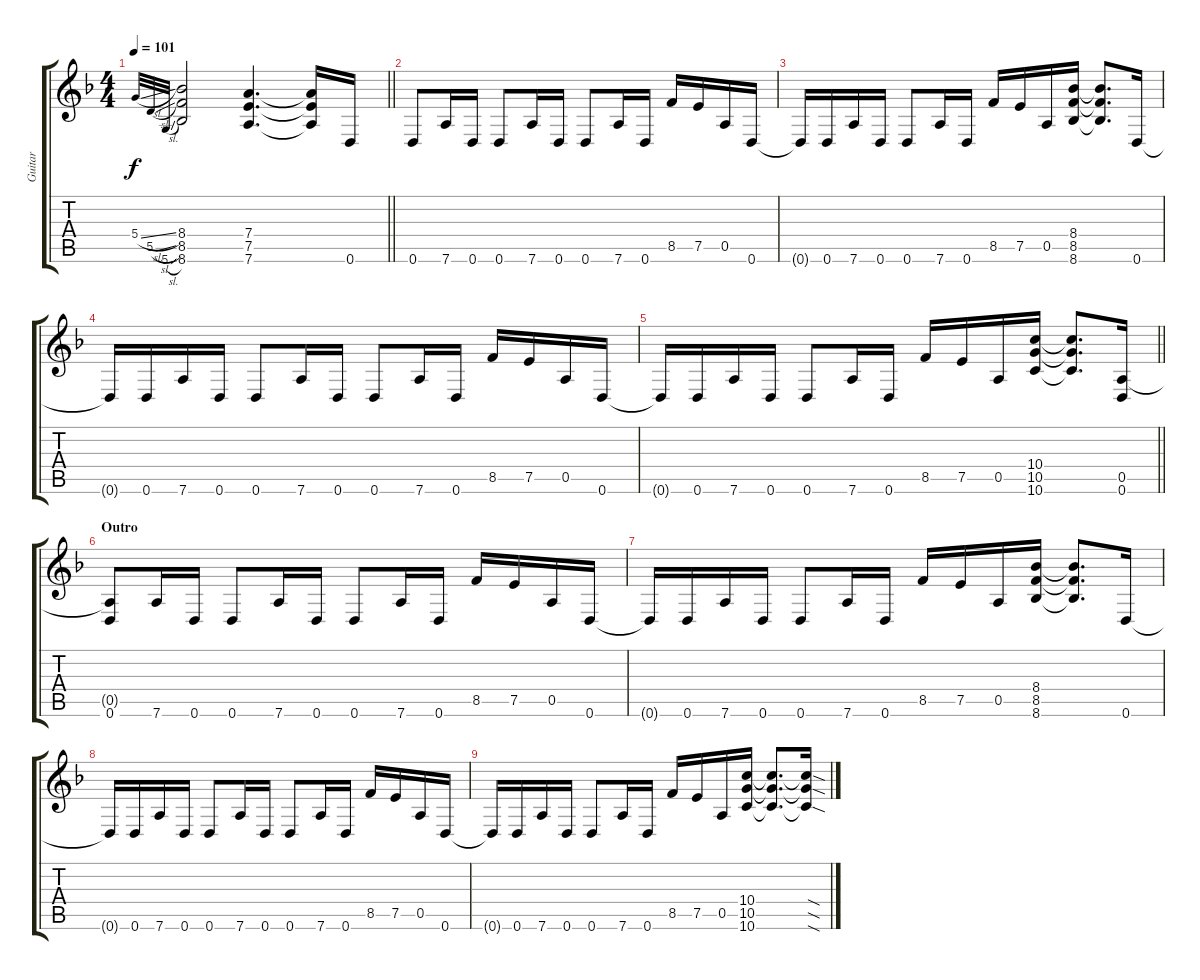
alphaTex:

\track ("Guitar" "Guitar") {instrument distortionguitar}
\staff {score tabs}
\tuning (E4 B3 G3 D3 A2 D2) {hide}
\ts (4 4)
\tempo 101
\clef g2
\barLineRight lightlight
\ks dminor
5.4{sl}.32{gr onbeat dy f} 5.5{sl}.32{gr onbeat} 5.6{sl}.32{gr onbeat} (8.4 8.5 8.6).2 (7.4 7.5 7.6).4{d} (7.4{t} 7.5{t} 7.6{t}).16 0.6.16 |
0.6.8 7.6.16 0.6.16 0.6.8 7.6.16 0.6.16 0.6.8 7.6.16 0.6.16 8.5.16 7.5.16 0.5.16 0.6.16 |
0.6{t}.16 0.6.16 7.6.16 0.6.16 0.6.8 7.6.16 0.6.16 8.5.16 7.5.16 0.5.16 (8.4 8.5 8.6).16 (8.4{t} 8.5{t} 8.6{t}).8{d} 0.6.16 |
0.6{t}.16 0.6.16 7.6.16 0.6.16 0.6.8 7.6.16 0.6.16 0.6.8 7.6.16 0.6.16 8.5.16 7.5.16 0.5.16 0.6.16 |
\barLineRight lightlight
0.6{t}.16 0.6.16 7.6.16 0.6.16 0.6.8 7.6.16 0.6.16 8.5.16 7.5.16 0.5.16 (10.4 10.5 10.6).16 (10.4{t} 10.5{t} 10.6{t}).8{d} (0.5 0.6).16 |
\section ("" "Outro")
(0.5{t} 0.6).8 7.6.16 0.6.16 0.6.8 7.6.16 0.6.16 0.6.8 7.6.16 0.6.16 8.5.16 7.5.16 0.5.16 0.6.16 |
0.6{t}.16 0.6.16 7.6.16 0.6.16 0.6.8 7.6.16 0.6.16 8.5.16 7.5.16 0.5.16 (8.4 8.5 8.6).16 (8.4{t} 8.5{t} 8.6{t}).8{d} 0.6.16 |
0.6{t}.16 0.6.16 7.6.16 0.6.16 0.6.8 7.6.16 0.6.16 0.6.8 7.6.16 0.6.16 8.5.16 7.5.16 0.5.16 0.6.16 |
0.6{t}.16 0.6.16 7.6.16 0.6.16 0.6.8 7.6.16 0.6.16 8.5.16 7.5.16 0.5.16 (10.4 10.5 10.6).16 (10.4{t} 10.5{t} 10.6{t}).8{d} (10.4{sod t} 10.5{sod t} 10.6{sod t}).16
